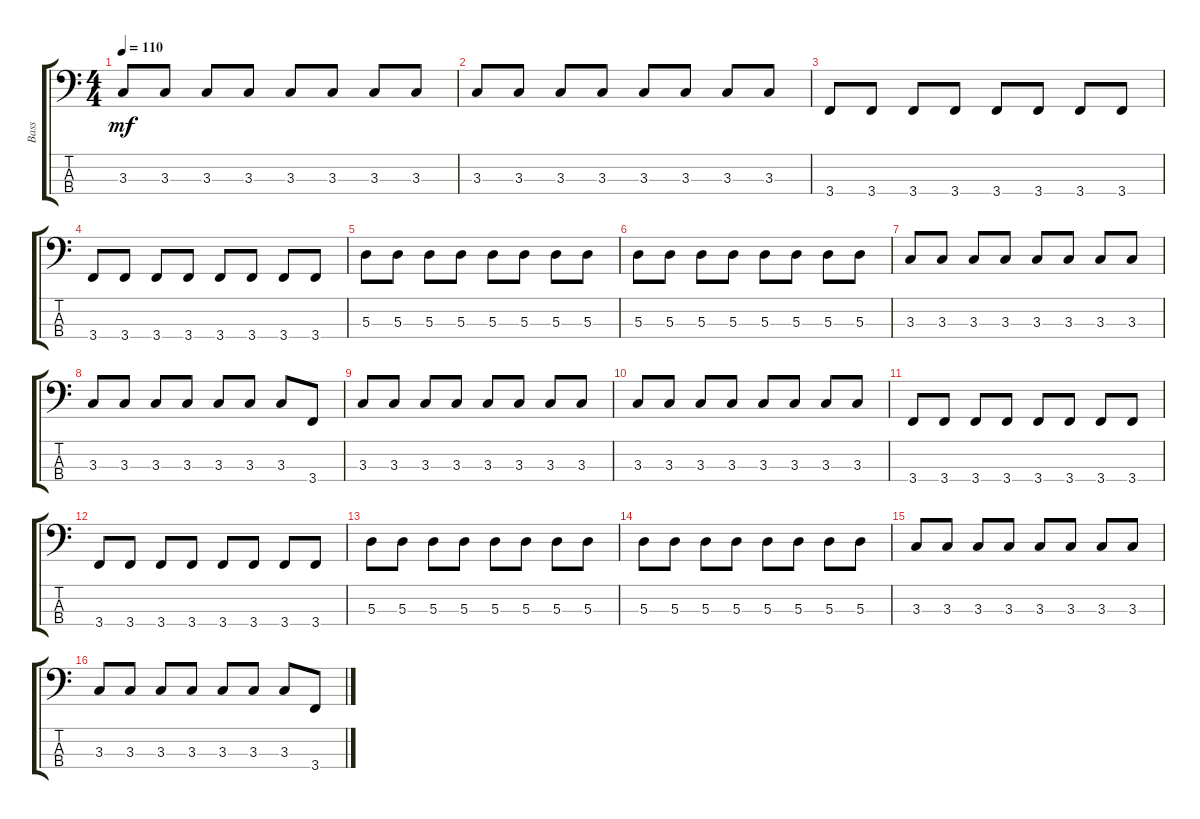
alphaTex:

\track ("Bass" "Bass") {instrument electricbasspick}
\staff {score tabs}
\tuning (G2 D2 A1 D1) {hide}
\ts (4 4)
\tempo 110
\clef f4
\ks c
3.3.8{dy mf} 3.3.8 3.3.8 3.3.8 3.3.8 3.3.8 3.3.8 3.3.8 |
3.3.8 3.3.8 3.3.8 3.3.8 3.3.8 3.3.8 3.3.8 3.3.8 |
3.4.8 3.4.8 3.4.8 3.4.8 3.4.8 3.4.8 3.4.8 3.4.8 |
3.4.8 3.4.8 3.4.8 3.4.8 3.4.8 3.4.8 3.4.8 3.4.8 |
5.3.8 5.3.8 5.3.8 5.3.8 5.3.8 5.3.8 5.3.8 5.3.8 |
5.3.8 5.3.8 5.3.8 5.3.8 5.3.8 5.3.8 5.3.8 5.3.8 |
3.3.8 3.3.8 3.3.8 3.3.8 3.3.8 3.3.8 3.3.8 3.3.8 |
3.3.8 3.3.8 3.3.8 3.3.8 3.3.8 3.3.8 3.3.8 3.4.8 |
3.3.8 3.3.8 3.3.8 3.3.8 3.3.8 3.3.8 3.3.8 3.3.8 |
3.3.8 3.3.8 3.3.8 3.3.8 3.3.8 3.3.8 3.3.8 3.3.8 |
3.4.8 3.4.8 3.4.8 3.4.8 3.4.8 3.4.8 3.4.8 3.4.8 |
3.4.8 3.4.8 3.4.8 3.4.8 3.4.8 3.4.8 3.4.8 3.4.8 |
5.3.8 5.3.8 5.3.8 5.3.8 5.3.8 5.3.8 5.3.8 5.3.8 |
5.3.8 5.3.8 5.3.8 5.3.8 5.3.8 5.3.8 5.3.8 5.3.8 |
3.3.8 3.3.8 3.3.8 3.3.8 3.3.8 3.3.8 3.3.8 3.3.8 |
3.3.8 3.3.8 3.3.8 3.3.8 3.3.8 3.3.8 3.3.8 3.4.8
